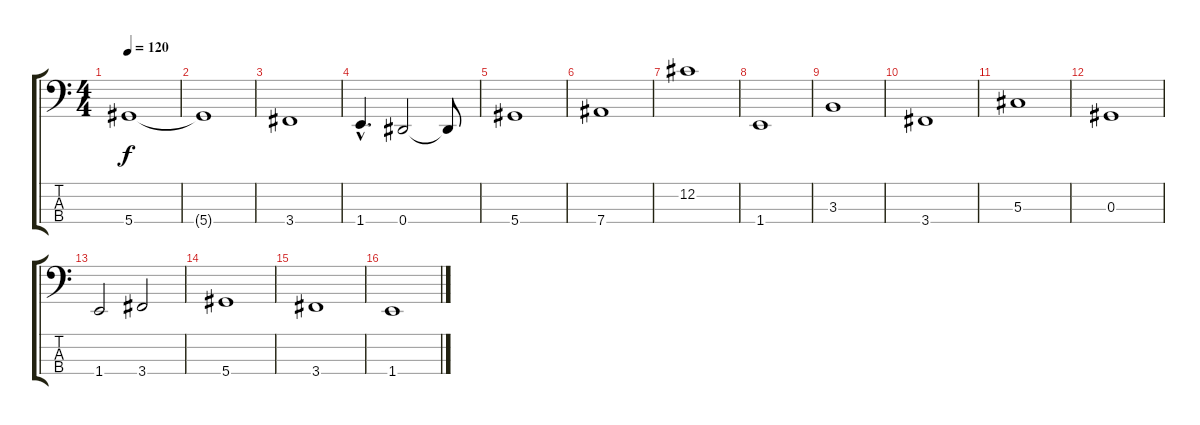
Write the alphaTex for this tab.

\track "" {instrument electricbassfinger}
\staff {score tabs}
\tuning (Gb2 Db2 Ab1 Eb1) {hide}
\ts (4 4)
\tempo 120
\clef f4
\ks c
5.4.1{dy f} |
5.4{t}.1 |
3.4.1 |
1.4{hac}.4{d} 0.4.2 0.4{t}.8 |
5.4.1 |
7.4.1 |
12.2.1 |
1.4.1 |
3.3.1 |
3.4.1 |
5.3.1 |
0.3.1 |
1.4.2 3.4.2 |
5.4.1 |
3.4.1 |
1.4.1
